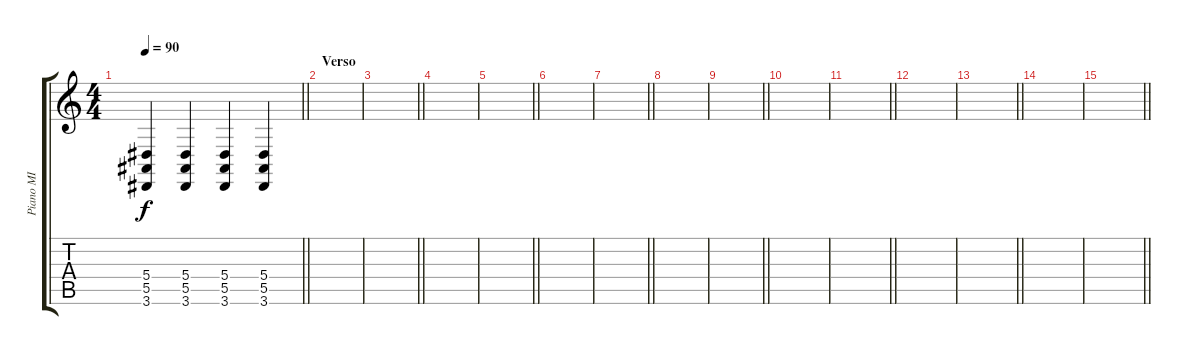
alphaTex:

\track ("Piano MI" "Piano MI") {instrument brightacousticpiano}
\staff {score tabs}
\tuning (C4 G3 Eb3 Bb2 F2 C2) {hide}
\ts (4 4)
\tempo 90
\clef g2
\barLineRight lightlight
\ks c
(5.4 5.5 3.6).4{dy f} (5.4 5.5 3.6).4 (5.4 5.5 3.6).4 (5.4 5.5 3.6).4 |
\section ("" "Verso")
|
\barLineRight lightlight
|
|
\barLineRight lightlight
|
|
\barLineRight lightlight
|
|
\barLineRight lightlight
|
|
\barLineRight lightlight
|
|
\barLineRight lightlight
|
|
\barLineRight lightlight
